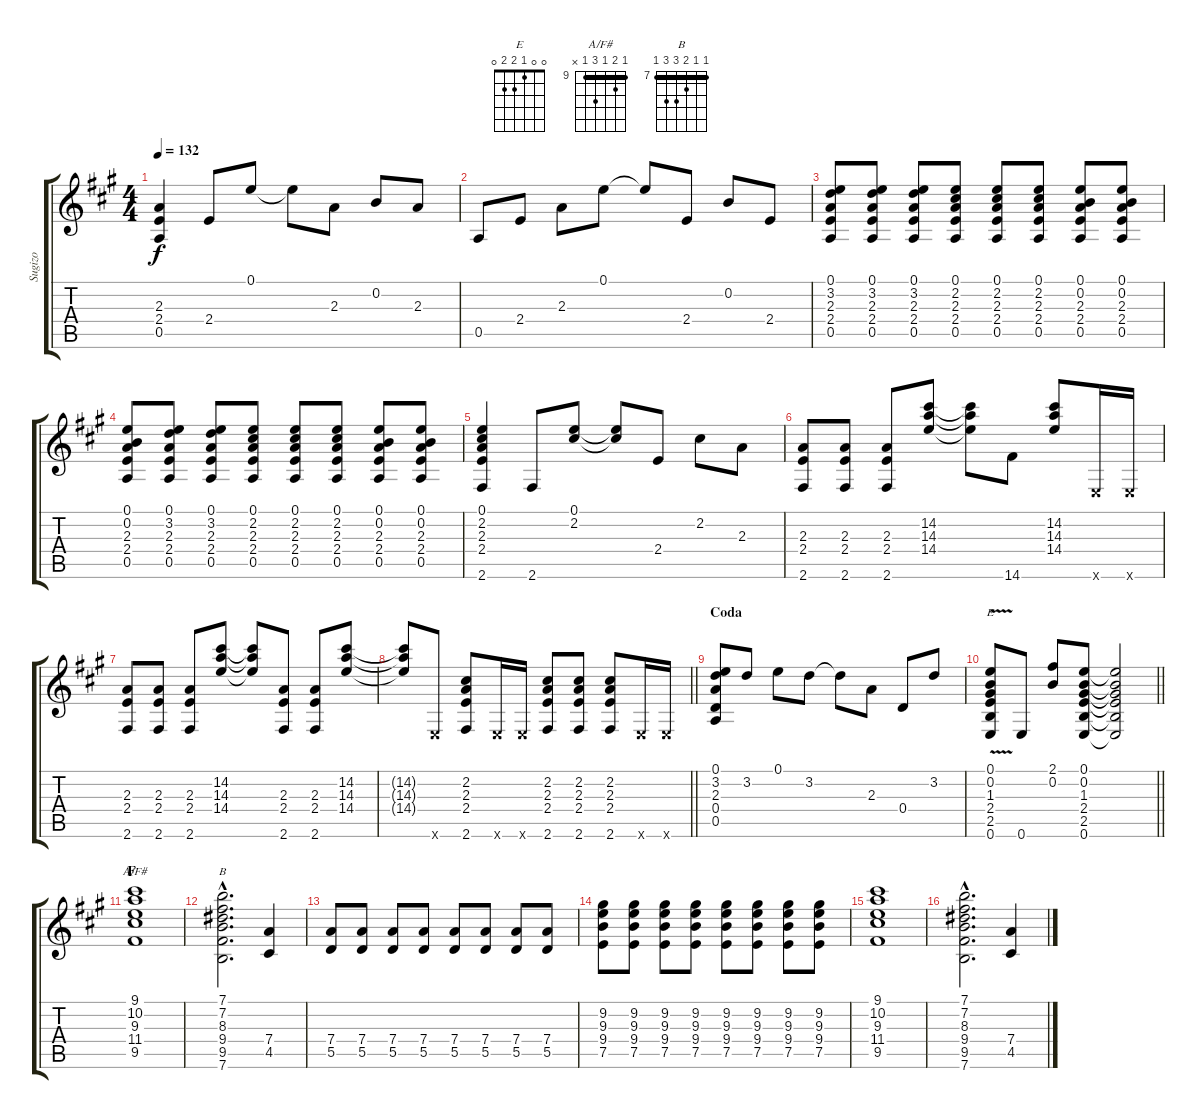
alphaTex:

\track ("Sugizo" "Sugizo") {instrument distortionguitar}
\staff {score tabs}
\tuning (E4 B3 G3 D3 A2 E2) {hide}
\chord ("E" 0 0 1 2 2 0)
\chord ("A/F#" 9 10 9 11 9 x) {firstfret 9 barre 9}
\chord ("B" 7 7 8 9 9 7) {firstfret 7 barre 7}
\ts (4 4)
\tempo 132
\clef g2
\ks a
(2.3 2.4 0.5).4{dy f} 2.4.8 0.1.8 0.1{t}.8 2.3.8 0.2.8 2.3.8 |
0.5.8 2.4.8 2.3.8 0.1.8 0.1{t}.8 2.4.8 0.2.8 2.4.8 |
(0.1 3.2 2.3 2.4 0.5).8 (0.1 3.2 2.3 2.4 0.5).8 (0.1 3.2 2.3 2.4 0.5).8 (0.1 2.2 2.3 2.4 0.5).8 (0.1 2.2 2.3 2.4 0.5).8 (0.1 2.2 2.3 2.4 0.5).8 (0.1 0.2 2.3 2.4 0.5).8 (0.1 0.2 2.3 2.4 0.5).8 |
(0.1 0.2 2.3 2.4 0.5).8 (0.1 3.2 2.3 2.4 0.5).8 (0.1 3.2 2.3 2.4 0.5).8 (0.1 2.2 2.3 2.4 0.5).8 (0.1 2.2 2.3 2.4 0.5).8 (0.1 2.2 2.3 2.4 0.5).8 (0.1 0.2 2.3 2.4 0.5).8 (0.1 0.2 2.3 2.4 0.5).8 |
(0.1 2.2 2.3 2.4 2.6).4 2.6.8 (0.1 2.2).8 (0.1{t} 2.2{t}).8 2.4.8 2.2.8 2.3.8 |
(2.3 2.4 2.6).8 (2.3 2.4 2.6).8 (2.3 2.4 2.6).8 (14.2 14.3 14.4).8 (14.2{t} 14.3{t} 14.4{t}).8 14.6.8 (14.2 14.3 14.4).8 0.6{x}.16 0.6{x}.16 |
(2.3 2.4 2.6).8 (2.3 2.4 2.6).8 (2.3 2.4 2.6).8 (14.2 14.3 14.4).8 (14.2{t} 14.3{t} 14.4{t}).8 (2.3 2.4 2.6).8 (2.3 2.4 2.6).8 (14.2 14.3 14.4).8 |
\barLineRight lightlight
(14.2{t} 14.3{t} 14.4{t}).8 0.6{x}.8 (2.2 2.3 2.4 2.6).8 0.6{x}.16 0.6{x}.16 (2.2 2.3 2.4 2.6).8 (2.2 2.3 2.4 2.6).8 (2.2 2.3 2.4 2.6).8 0.6{x}.16 0.6{x}.16 |
\section ("" "Coda")
(0.1 3.2 2.3 0.4 0.5).8 3.2.8 0.1.8 3.2.8 3.2{t}.8 2.3.8 0.4.8 3.2.8 |
\barLineRight lightlight
(0.1 0.2 1.3 2.4 2.5 0.6{v}).8{ch "E"} 0.6.8 (2.1 0.2).8 (0.1 0.2 1.3 2.4 2.5 0.6).8 (0.1{t} 0.2{t} 1.3{t} 2.4{t} 2.5{t} 0.6{t}).2 |
\section ("" "F")
(9.1 10.2 9.3 11.4 9.5).1{ch "A/F#"} |
(7.1{hac} 7.2{hac} 8.3{hac} 9.4{hac} 9.5{hac} 7.6{hac}).2{d ch "B"} (7.4 4.5).4 |
(7.4 5.5).8 (7.4 5.5).8 (7.4 5.5).8 (7.4 5.5).8 (7.4 5.5).8 (7.4 5.5).8 (7.4 5.5).8 (7.4 5.5).8 |
(9.2 9.3 9.4 7.5).8 (9.2 9.3 9.4 7.5).8 (9.2 9.3 9.4 7.5).8 (9.2 9.3 9.4 7.5).8 (9.2 9.3 9.4 7.5).8 (9.2 9.3 9.4 7.5).8 (9.2 9.3 9.4 7.5).8 (9.2 9.3 9.4 7.5).8 |
(9.1 10.2 9.3 11.4 9.5).1 |
(7.1{hac} 7.2{hac} 8.3{hac} 9.4{hac} 9.5{hac} 7.6{hac}).2{d} (7.4 4.5).4
